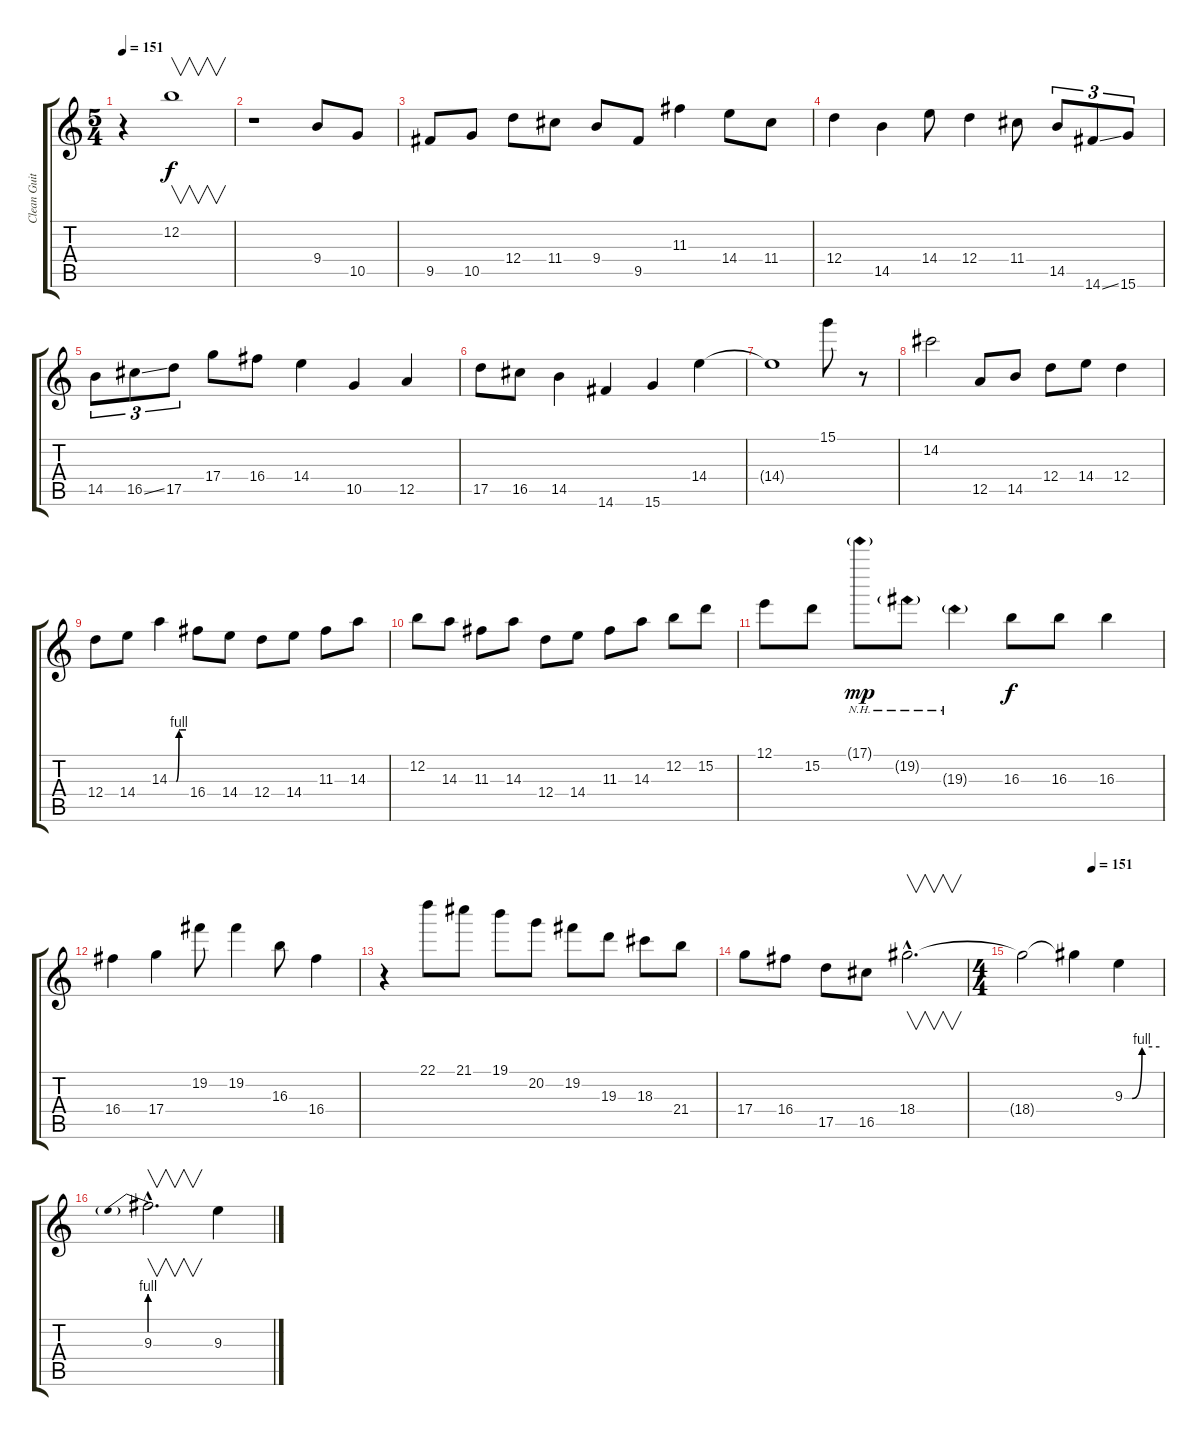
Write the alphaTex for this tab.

\track ("Clean Guitar 2" "Clean Guit") {instrument electricguitarclean}
\staff {score tabs}
\tuning (E4 B3 G3 D3 A2 E2) {hide}
\ts (5 4)
\tempo 151
\tempo 139
\tempo 151
\clef g2
\ks c
r.4{dy f instrument electricguitarclean} 12.2.1{v instrument electricguitarmuted} |
r.1 9.4.8 10.5.8 |
9.5.8 10.5.8 12.4.8 11.4.8 9.4.8 9.5.8 11.3.4 14.4.8 11.4.8 |
12.4.4 14.5.4 14.4.8 12.4.4 11.4.8 14.5.8{tu (3 2)} 14.6{ss}.8{tu (3 2)} 15.6.8{tu (3 2)} |
14.5.8{tu (3 2)} 16.5{ss}.8{tu (3 2)} 17.5.8{tu (3 2)} 17.4.8 16.4.8 14.4.4 10.5.4 12.5.4 |
17.5.8 16.5.8 14.5.4 14.6.4 15.6.4 14.4.4 |
14.4{t}.1 15.1.8 r.8 |
14.2.2 12.5.8 14.5.8 12.4.8 14.4.8 12.4.4 |
12.4.8 14.4.8 14.3{be (custom 0 0 8 0 15 0 25 0 35 4 40 4 60 4)}.4 16.4.8 14.4.8 12.4.8 14.4.8 11.3.8 14.3.8 |
12.2.8 14.3.8 11.3.8 14.3.8 12.4.8 14.4.8 11.3.8 14.3.8 12.2.8 15.2.8 |
12.1.8 15.2.8 17.1{nh g}.8{dy mp} 19.2{nh g}.8 19.3{nh g}.4 16.3.8{dy f} 16.3.8 16.3.4 |
16.4.4 17.4.4 19.2.8 19.2.4 16.3.8 16.4.4 |
r.4 22.1.8 21.1.8 19.1.8 20.2.8 19.2.8 19.3.8 18.3.8 21.4.8 |
17.4.8 16.4.8 17.5.8 16.5.8 18.4{hac}.2{v d} |
\ts (4 4)
\tempo (151 0.5)
18.4{t}.2 18.4{t}.4{instrument electricguitarclean} 9.3{be (custom 0 0 13 0 30 4 60 4)}.4 |
9.3{be (prebend 0 4 60 4) hac}.2{v d} 9.3.4
